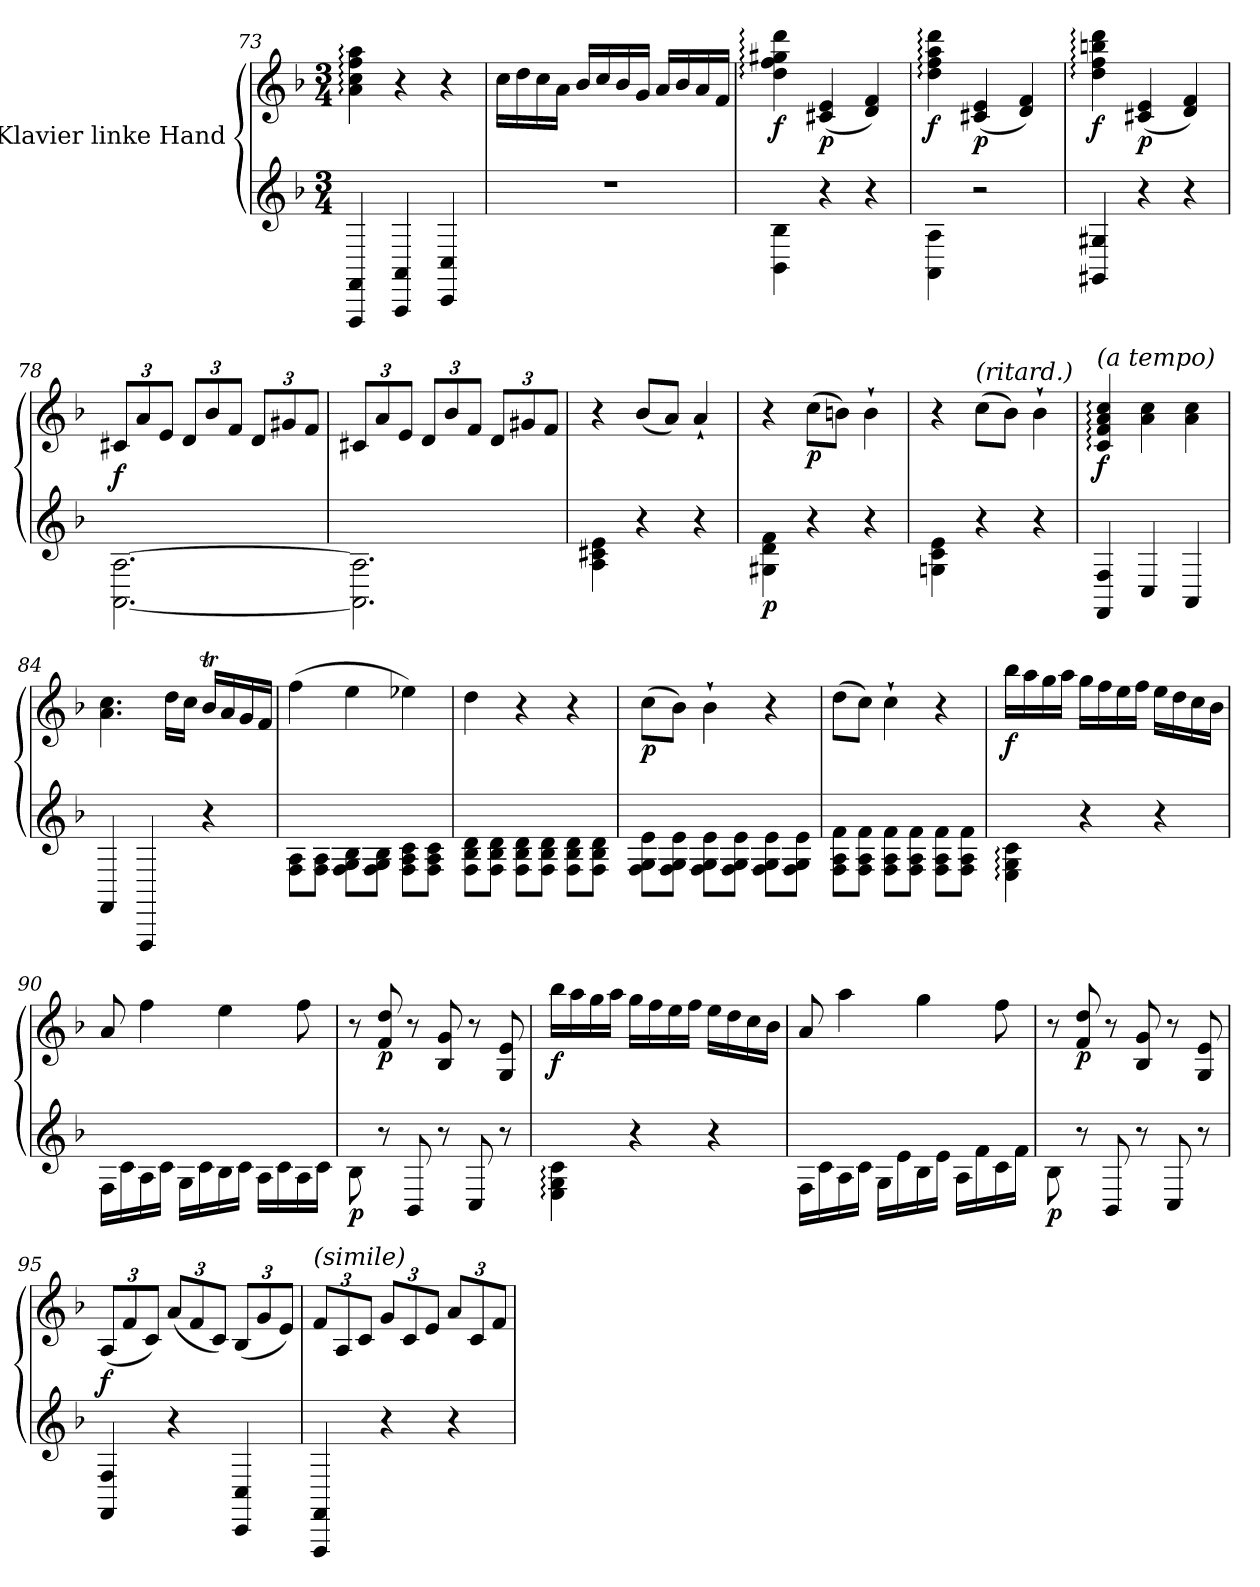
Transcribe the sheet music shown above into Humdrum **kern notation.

**kern	**kern	**dynam
*part1	*part1	*part1
*staff2	*staff1	*staff1/2
*I"Klavier linke Hand	*	*
*clefG2	*clefG2	*
*k[b-]	*k[b-]	*
*M3/4	*M3/4	*
=73	=73	=73
4FFF/ 4FF/	4a\: 4cc\: 4ff\: 4aa\:	.
4AAA/ 4AA/	4r	.
4CC/ 4C/	4r	.
!!LO:LB:g=z
=74	=74	=74
2.r	16cc\LL	.
.	16dd\	.
.	16cc\	.
.	16a\JJ	.
.	16b-/LL	.
.	16cc/	.
.	16b-/	.
.	16g/JJ	.
.	16a/LL	.
.	16b-/	.
.	16a/	.
.	16f/JJ	.
=75	=75	=75
!	!	!LO:DY:b
4BB-\ 4B-\	4dd\: 4ff\: 4gg#X\: 4ddd\:	f
!	!	!LO:DY:b
4r	(<4c#X/ 4e/	p
4r	4d/ 4f/)	.
=76	=76	=76
!	!	!LO:DY:b
4AA\ 4A\	4dd\: 4ff\: 4aa\: 4ddd\:	f
!	!	!LO:DY:b
2r	(<4c#X/ 4e/	p
.	4d/ 4f/)	.
=77	=77	=77
!	!	!LO:DY:b
4GG#X/ 4G#X/	4dd\: 4ff\: 4bbn\: 4ddd\:	f
!	!	!LO:DY:b
4r	(<4c#X/ 4e/	p
4r	4d/ 4f/)	.
=78	=78	=78
*	*Xbrackettup	*
!	!	!LO:DY:b
[2.AA\ [2.A\	12c#X/L	f
.	12a/	.
.	12e/J	.
.	12d/L	.
.	12b-/	.
.	12f/J	.
.	12d/L	.
.	12g#X/	.
.	12f/J	.
=79	=79	=79
2.AA\] 2.A\]	12c#X/L	.
.	12a/	.
.	12e/J	.
.	12d/L	.
.	12b-/	.
.	12f/J	.
.	12d/L	.
.	12g#X/	.
.	12f/J	.
=80	=80	=80
4A\ 4c#X\ 4e\	4r	.
4r	(<8b-/L	.
.	8a/J)	.
4r	4a`/	.
!!LO:LB:g=z
=81	=81	=81
!	!	!LO:DY:b=2
4G#X\ 4d\ 4f\	4r	p
!	!	!LO:DY:b
4r	(>8cc\L	p
.	8bn\J)	.
4r	4b`\	.
=82	=82	=82
4Gn\ 4c\ 4e\	4r	.
!	!LO:TX:a:i:t=(ritard.)	!
4r	(>8cc\L	.
.	8b-\J)	.
4r	4b-`\	.
=83	=83	=83
!	!LO:TX:a:i:t=(a tempo)	!
!	!	!LO:DY:b
4FF/ 4F/	4c/: 4f/: 4a/: 4cc/:	f
4C/	4a\ 4cc\	.
4AA/	4a\ 4cc\	.
=84	=84	=84
4FF/	4.a\ 4.cc\	.
4FFF/	.	.
.	16dd\LL	.
.	16cc\JJ	.
4r	16b-T/LL	.
.	16a/	.
.	16g/	.
.	16f/JJ	.
=85	=85	=85
8F\ 8A\L	(>4ff\	.
8F\ 8A\J	.	.
8F\ 8G\ 8B-\L	4ee\	.
8F\ 8G\ 8B-\J	.	.
8F\ 8A\ 8c\L	4ee-X\)	.
8F\ 8A\ 8c\J	.	.
=86	=86	=86
8F\ 8B-\ 8d\L	4dd\	.
8F\ 8B-\ 8d\J	.	.
8F\ 8B-\ 8d\L	4r	.
8F\ 8B-\ 8d\J	.	.
8F\ 8B-\ 8d\L	4r	.
8F\ 8B-\ 8d\J	.	.
=87	=87	=87
!	!	!LO:DY:b
8F\ 8G\ 8e\L	(>8cc\L	p
8F\ 8G\ 8e\J	8b-\J)	.
8F\ 8G\ 8e\L	4b-`\	.
8F\ 8G\ 8e\J	.	.
8F\ 8G\ 8e\L	4r	.
8F\ 8G\ 8e\J	.	.
=88	=88	=88
8F\ 8A\ 8f\L	(>8dd\L	.
8F\ 8A\ 8f\J	8cc\J)	.
8F\ 8A\ 8f\L	4cc`\	.
8F\ 8A\ 8f\J	.	.
8F\ 8A\ 8f\L	4r	.
8F\ 8A\ 8f\J	.	.
!!LO:LB:g=z
=89	=89	=89
!	!	!LO:DY:b
4E\: 4G\: 4c\:	16bb-\LL	f
.	16aa\	.
.	16gg\	.
.	16aa\JJ	.
4r	16gg\LL	.
.	16ff\	.
.	16ee\	.
.	16ff\JJ	.
4r	16ee\LL	.
.	16dd\	.
.	16cc\	.
.	16b-\JJ	.
=90	=90	=90
16F\LL	8a/	.
16c\	.	.
16A\	4ff\	.
16c\JJ	.	.
16G\LL	.	.
16c\	.	.
16B-\	4ee\	.
16c\JJ	.	.
16A\LL	.	.
16c\	.	.
16A\	8ff\	.
16c\JJ	.	.
=91	=91	=91
!	!	!LO:DY:b=2
8B-\	8r	p
!	!	!LO:DY:b
8r	8f/ 8dd/	p
8BB-/	8r	.
8r	8B-/ 8g/	.
8C/	8r	.
8r	8G/ 8e/	.
=92	=92	=92
!	!	!LO:DY:b
4E\: 4G\: 4c\:	16bb-\LL	f
.	16aa\	.
.	16gg\	.
.	16aa\JJ	.
4r	16gg\LL	.
.	16ff\	.
.	16ee\	.
.	16ff\JJ	.
4r	16ee\LL	.
.	16dd\	.
.	16cc\	.
.	16b-\JJ	.
=93	=93	=93
16F\LL	8a/	.
16c\	.	.
16A\	4aa\	.
16c\JJ	.	.
16G\LL	.	.
16e\	.	.
16B-\	4gg\	.
16e\JJ	.	.
16A\LL	.	.
16f\	.	.
16c\	8ff\	.
16f\JJ	.	.
!!LO:PB:g=z
=94	=94	=94
!	!	!LO:DY:b=2
8B-\	8r	p
!	!	!LO:DY:b
8r	8f/ 8dd/	p
8BB-/	8r	.
8r	8B-/ 8g/	.
8C/	8r	.
8r	8G/ 8e/	.
=95	=95	=95
!	!	!LO:DY:a=2
4FF/ 4F/	(<12A/L	f
.	12f/	.
.	12c/J)	.
4r	(<12a/L	.
.	12f/	.
.	12c/J)	.
4CC/ 4C/	(<12B-/L	.
.	12g/	.
.	12e/J)	.
=96	=96	=96
!	!LO:TX:a:i:t=(simile)	!
4FFF/ 4FF/	12f/L	.
.	12A/	.
.	12c/J	.
4r	12g/L	.
.	12c/	.
.	12e/J	.
4r	12a/L	.
.	12c/	.
.	12f/J	.
=	=	=
*-	*-	*-
